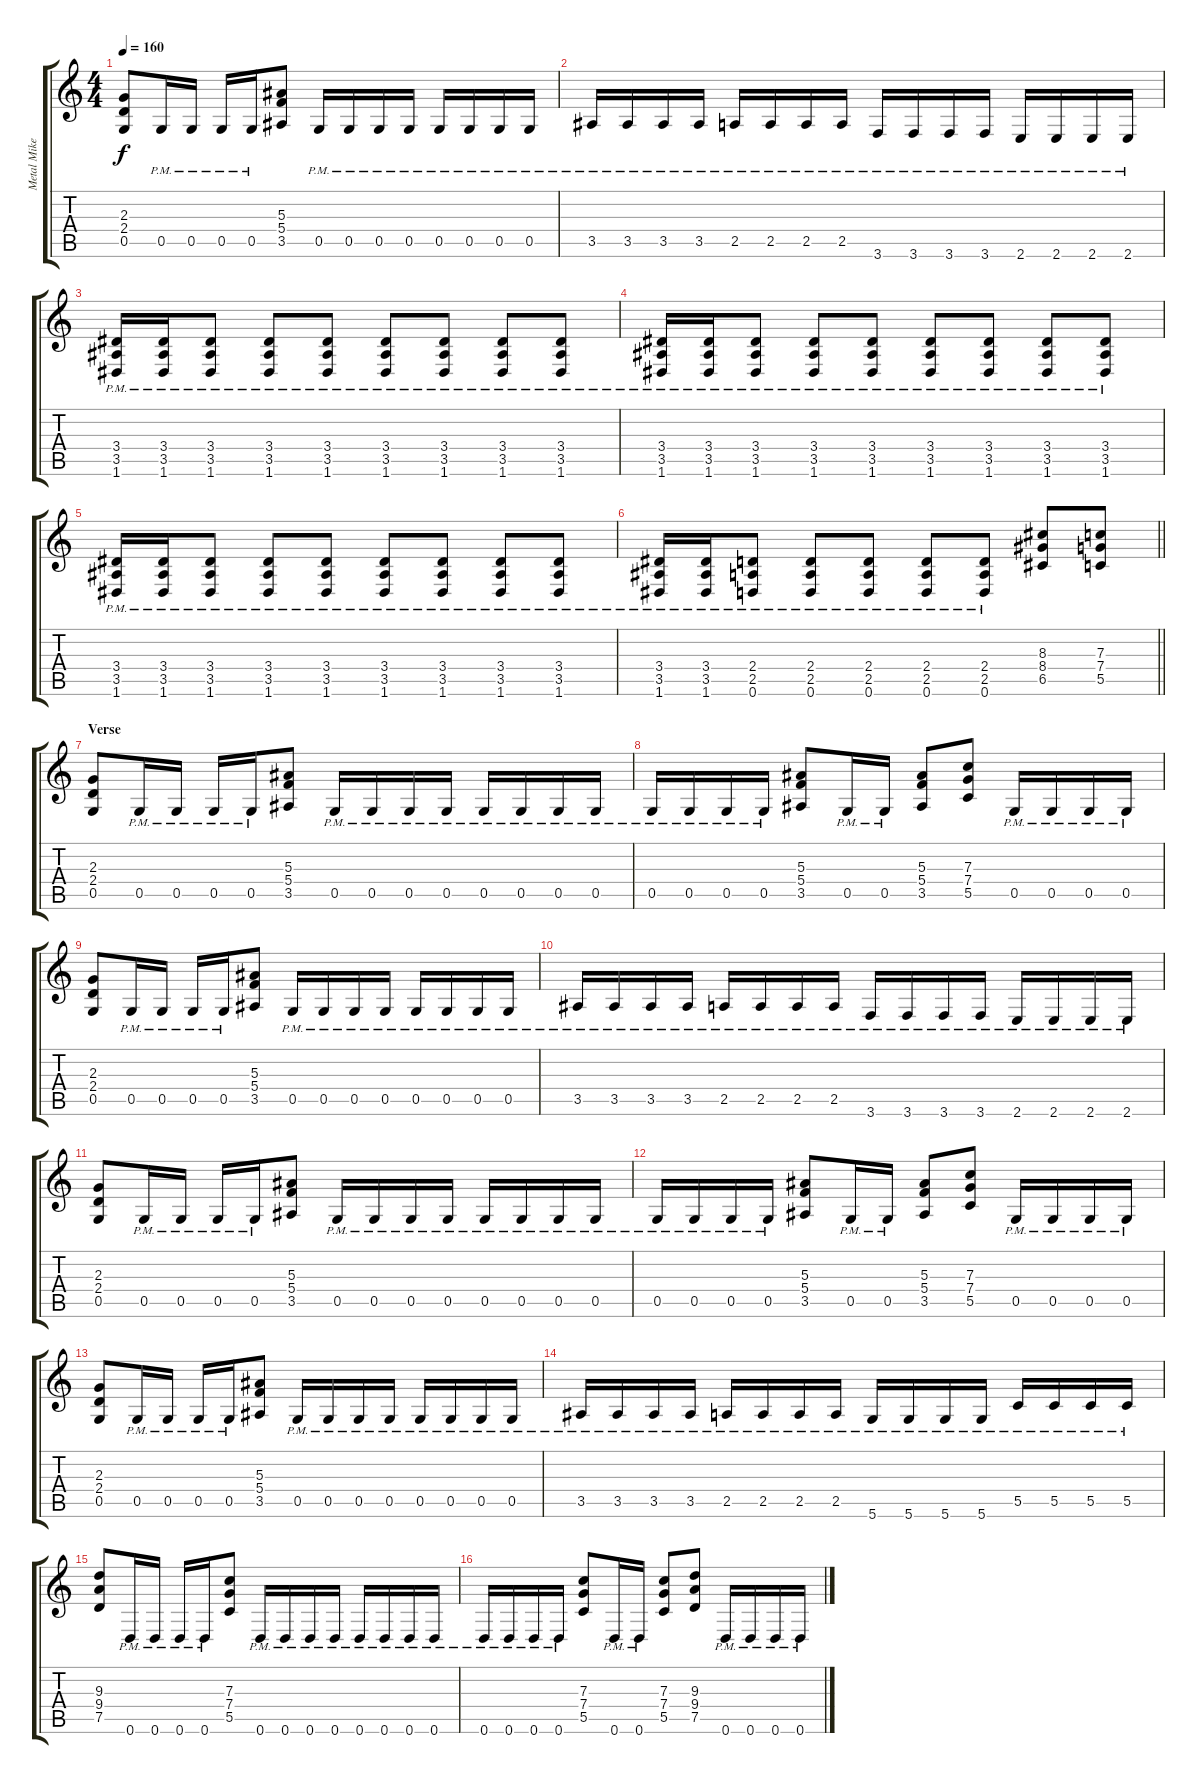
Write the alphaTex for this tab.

\track ("Metal Mike Chlasciak" "Metal Mike") {instrument distortionguitar}
\staff {score tabs}
\tuning (D4 A3 F3 C3 G2 D2) {hide}
\ts (4 4)
\tempo 160
\clef g2
\ks c
(2.3 2.4 0.5).8{dy f} 0.5{pm}.16 0.5{pm}.16 0.5{pm}.16 0.5{pm}.16 (5.3 5.4 3.5).8 0.5{pm}.16 0.5{pm}.16 0.5{pm}.16 0.5{pm}.16 0.5{pm}.16 0.5{pm}.16 0.5{pm}.16 0.5{pm}.16 |
3.5{pm}.16 3.5{pm}.16 3.5{pm}.16 3.5{pm}.16 2.5{pm}.16 2.5{pm}.16 2.5{pm}.16 2.5{pm}.16 3.6{pm}.16 3.6{pm}.16 3.6{pm}.16 3.6{pm}.16 2.6{pm}.16 2.6{pm}.16 2.6{pm}.16 2.6{pm}.16 |
(3.4{pm} 3.5{pm} 1.6{pm}).16 (3.4 3.5{pm} 1.6{pm}).16 (3.4{pm} 3.5{pm} 1.6{pm}).8 (3.4{pm} 3.5{pm} 1.6{pm}).8 (3.4{pm} 3.5{pm} 1.6{pm}).8 (3.4{pm} 3.5{pm} 1.6{pm}).8 (3.4{pm} 3.5{pm} 1.6{pm}).8 (3.4{pm} 3.5{pm} 1.6{pm}).8 (3.4{pm} 3.5{pm} 1.6{pm}).8 |
(3.4{pm} 3.5{pm} 1.6{pm}).16 (3.4{pm} 3.5{pm} 1.6{pm}).16 (3.4{pm} 3.5{pm} 1.6{pm}).8 (3.4{pm} 3.5{pm} 1.6{pm}).8 (3.4{pm} 3.5{pm} 1.6{pm}).8 (3.4{pm} 3.5{pm} 1.6{pm}).8 (3.4{pm} 3.5{pm} 1.6{pm}).8 (3.4{pm} 3.5{pm} 1.6{pm}).8 (3.4{pm} 3.5{pm} 1.6{pm}).8 |
(3.4{pm} 3.5{pm} 1.6{pm}).16 (3.4{pm} 3.5{pm} 1.6{pm}).16 (3.4{pm} 3.5{pm} 1.6{pm}).8 (3.4{pm} 3.5{pm} 1.6{pm}).8 (3.4{pm} 3.5{pm} 1.6{pm}).8 (3.4{pm} 3.5{pm} 1.6{pm}).8 (3.4{pm} 3.5{pm} 1.6{pm}).8 (3.4{pm} 3.5{pm} 1.6{pm}).8 (3.4{pm} 3.5{pm} 1.6{pm}).8 |
\barLineRight lightlight
(3.4{pm} 3.5{pm} 1.6{pm}).16 (3.4{pm} 3.5{pm} 1.6{pm}).16 (2.4{pm} 2.5{pm} 0.6{pm}).8 (2.4{pm} 2.5{pm} 0.6{pm}).8 (2.4{pm} 2.5{pm} 0.6{pm}).8 (2.4{pm} 2.5{pm} 0.6{pm}).8 (2.4{pm} 2.5{pm} 0.6{pm}).8 (8.3 8.4 6.5).8 (7.3 7.4 5.5).8 |
\section ("" "Verse")
(2.3 2.4 0.5).8 0.5{pm}.16 0.5{pm}.16 0.5{pm}.16 0.5{pm}.16 (5.3 5.4 3.5).8 0.5{pm}.16 0.5{pm}.16 0.5{pm}.16 0.5{pm}.16 0.5{pm}.16 0.5{pm}.16 0.5{pm}.16 0.5{pm}.16 |
0.5{pm}.16 0.5{pm}.16 0.5{pm}.16 0.5{pm}.16 (5.3 5.4 3.5).8 0.5{pm}.16 0.5{pm}.16 (5.3 5.4 3.5).8 (7.3 7.4 5.5).8 0.5{pm}.16 0.5{pm}.16 0.5{pm}.16 0.5{pm}.16 |
(2.3 2.4 0.5).8 0.5{pm}.16 0.5{pm}.16 0.5{pm}.16 0.5{pm}.16 (5.3 5.4 3.5).8 0.5{pm}.16 0.5{pm}.16 0.5{pm}.16 0.5{pm}.16 0.5{pm}.16 0.5{pm}.16 0.5{pm}.16 0.5{pm}.16 |
3.5{pm}.16 3.5{pm}.16 3.5{pm}.16 3.5{pm}.16 2.5{pm}.16 2.5{pm}.16 2.5{pm}.16 2.5{pm}.16 3.6{pm}.16 3.6{pm}.16 3.6{pm}.16 3.6{pm}.16 2.6{pm}.16 2.6{pm}.16 2.6{pm}.16 2.6{pm}.16 |
(2.3 2.4 0.5).8 0.5{pm}.16 0.5{pm}.16 0.5{pm}.16 0.5{pm}.16 (5.3 5.4 3.5).8 0.5{pm}.16 0.5{pm}.16 0.5{pm}.16 0.5{pm}.16 0.5{pm}.16 0.5{pm}.16 0.5{pm}.16 0.5{pm}.16 |
0.5{pm}.16 0.5{pm}.16 0.5{pm}.16 0.5{pm}.16 (5.3 5.4 3.5).8 0.5{pm}.16 0.5{pm}.16 (5.3 5.4 3.5).8 (7.3 7.4 5.5).8 0.5{pm}.16 0.5{pm}.16 0.5{pm}.16 0.5{pm}.16 |
(2.3 2.4 0.5).8 0.5{pm}.16 0.5{pm}.16 0.5{pm}.16 0.5{pm}.16 (5.3 5.4 3.5).8 0.5{pm}.16 0.5{pm}.16 0.5{pm}.16 0.5{pm}.16 0.5{pm}.16 0.5{pm}.16 0.5{pm}.16 0.5{pm}.16 |
3.5{pm}.16 3.5{pm}.16 3.5{pm}.16 3.5{pm}.16 2.5{pm}.16 2.5{pm}.16 2.5{pm}.16 2.5{pm}.16 5.6{pm}.16 5.6{pm}.16 5.6{pm}.16 5.6{pm}.16 5.5{pm}.16 5.5{pm}.16 5.5{pm}.16 5.5{pm}.16 |
(9.3 9.4 7.5).8 0.6{pm}.16 0.6{pm}.16 0.6{pm}.16 0.6{pm}.16 (7.3 7.4 5.5).8 0.6{pm}.16 0.6{pm}.16 0.6{pm}.16 0.6{pm}.16 0.6{pm}.16 0.6{pm}.16 0.6{pm}.16 0.6{pm}.16 |
0.6{pm}.16 0.6{pm}.16 0.6{pm}.16 0.6{pm}.16 (7.3 7.4 5.5).8 0.6{pm}.16 0.6{pm}.16 (7.3 7.4 5.5).8 (9.3 9.4 7.5).8 0.6{pm}.16 0.6{pm}.16 0.6{pm}.16 0.6{pm}.16
